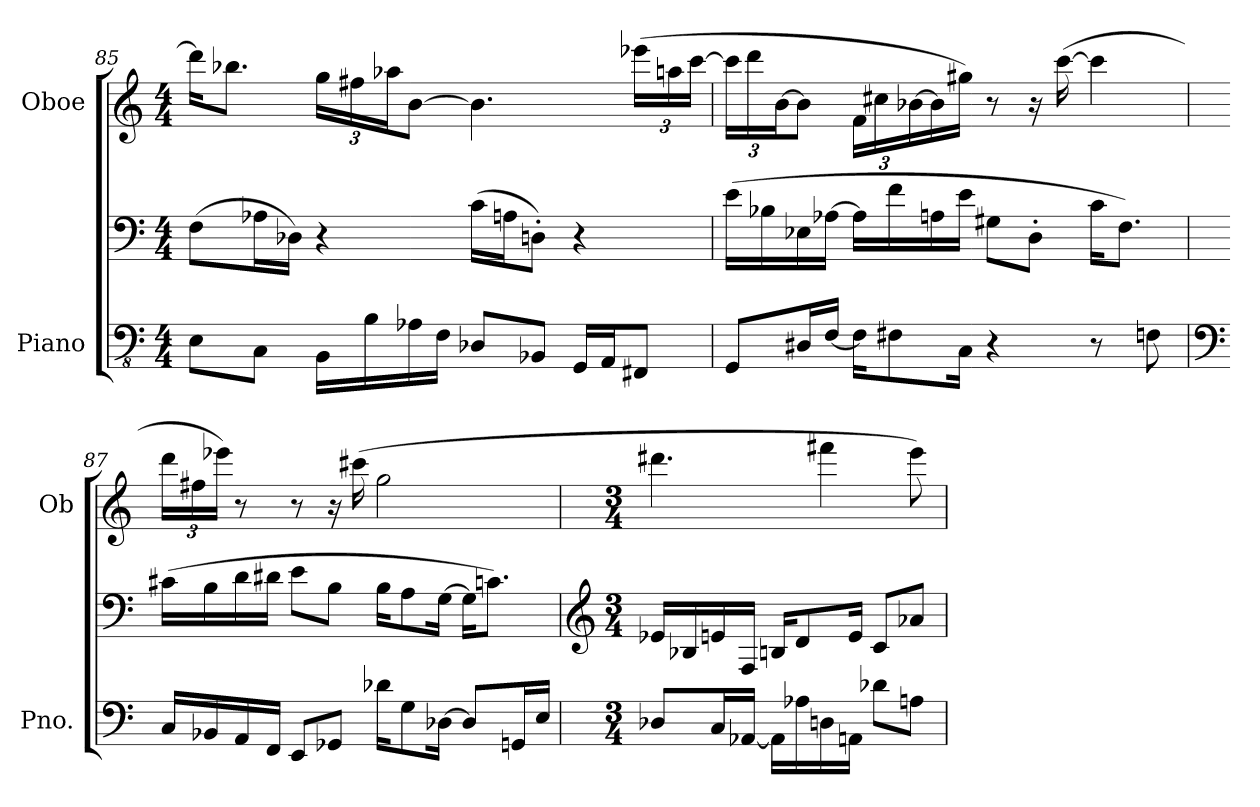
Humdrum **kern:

**kern	**kern	**kern
*part2	*part2	*part1
*staff3	*staff2	*staff1
*I"Piano	*	*I"Oboe
*I'Pno.	*	*I'Ob
*clefFv4	*clefF4	*clefG2
*k[]	*k[]	*k[]
*M4/4	*M4/4	*M4/4
=85	=85	=85
8EE\L	(>8F\L	16ddd\KL]
.	.	8.bb-X\J
8CC\J	16A-X\L	.
.	16D-X\JJ)	.
*	*	*Xbrackettup
16BBB\LL	4r	24gg\LL
.	.	24ff#X\
16BB\	.	.
.	.	24aa-X\J
16AA-X\	.	[8b\J
16FF\JJ	.	.
8DD-X/L	(>16c\LL	4.b\]
.	16An\J	.
8BBB-X/J	8Dn'\J)	.
16GGG/LL	4r	.
16AAA/J	.	.
8FFF#X/J	.	(>24eee-X\LL
.	.	24aan\
.	.	[24ccc\JJ
!!LO:LB:g=z
=86	=86	=86
8GGG/L	(>16e\LL	24ccc\LL]
.	.	24ddd\
.	16B-X\	.
.	.	[24b\J
16DD#X/L	16E-X\	8b\J]
[16FF/JJ	[16A-X\JJ	.
16FF\KL]	16A-\LL]	24f\LL
.	.	24cc#X\
8FF#X\	16f\	.
.	.	[24b-X\
.	16An\	16b-\]
16CC\Jk	16e\JJ	16gg#X\JJ)
4r	8G#X\L	8r
.	8D'\J	16r
.	.	(>[16ccc\
8r	16c\KL	4ccc\]
.	8.F\J)	.
8FFn\	.	.
=87	=87	=87
*clefF4	*	*
16C/LL	(>16c#X\LL	24ddd\LL
.	.	24ff#X\
16BB-X/	16B\	.
.	.	24eee-X\JJ)
16AA/	16d\	8r
16FF/JJ	16d#X\JJ	.
8EE/L	8e\L	8r
8GG-X/J	8B\J	16r
.	.	(>16ccc#X\
16d-X\KL	16B\KL	2gg\
8G\	8A\	.
[16D-X\Jk	[16G\Jk	.
8D-/L]	16G\KL]	.
.	8.cn\J)	.
16GGn/L	.	.
16E/JJ	.	.
!!LO:PB:g=z
=88	=88	=88
*	*clefG2	*
*M3/4	*M3/4	*M3/4
8D-X/L	16e-X/LL	4.ddd#X\
.	16B-X/	.
16C/L	16en/	.
[16AA-X/JJ	16F/JJ	.
16AA-\LL]	16Bn/KL	.
16A-X\	8d/	.
16Dn\	.	4fff#X\
16AAn\JJ	16e/Jk	.
8d-X\L	8c/L	.
8An\J	8a-X/J	8eee\)
=	=	=
*-	*-	*-
